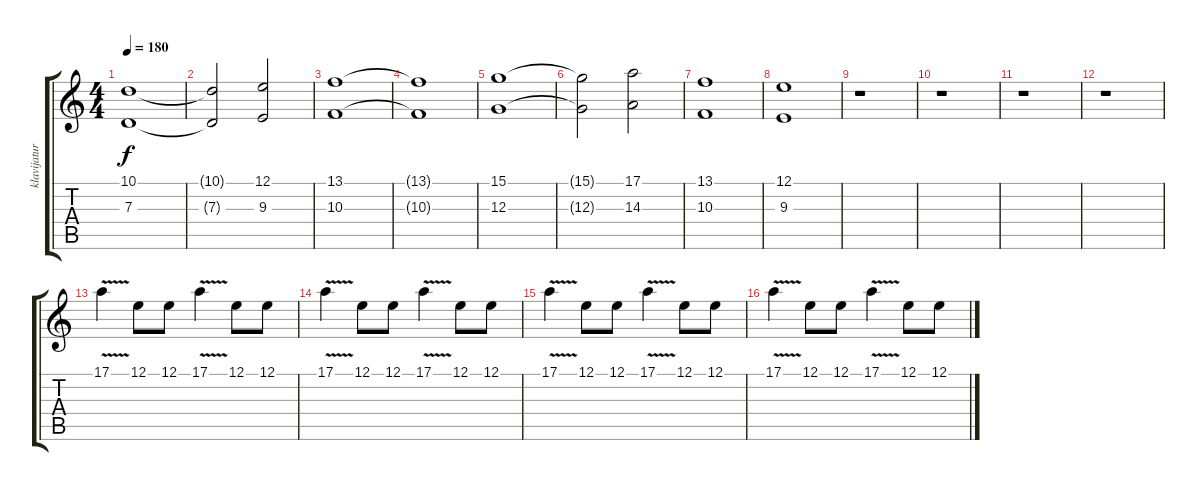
\track ("klavijatura" "klavijatur") {instrument lead5charang}
\staff {score tabs}
\tuning (E4 B3 G3 D3 A2 E2) {hide}
\ts (4 4)
\tempo 180
\clef g2
\ks c
(10.1 7.3).1{dy f} |
(10.1{t} 7.3{t}).2 (12.1 9.3).2 |
(13.1 10.3).1 |
(13.1{t} 10.3{t}).1 |
(15.1 12.3).1 |
(15.1{t} 12.3{t}).2 (17.1 14.3).2 |
(13.1 10.3).1 |
(12.1 9.3).1 |
r.1 |
r.1 |
r.1 |
r.1 |
17.1{v}.4{volume 14 instrument lead5charang} 12.1.8 12.1.8 17.1{v}.4 12.1.8 12.1.8 |
17.1{v}.4 12.1.8 12.1.8 17.1{v}.4 12.1.8 12.1.8 |
17.1{v}.4 12.1.8 12.1.8 17.1{v}.4 12.1.8 12.1.8 |
17.1{v}.4 12.1.8 12.1.8 17.1{v}.4 12.1.8 12.1.8
